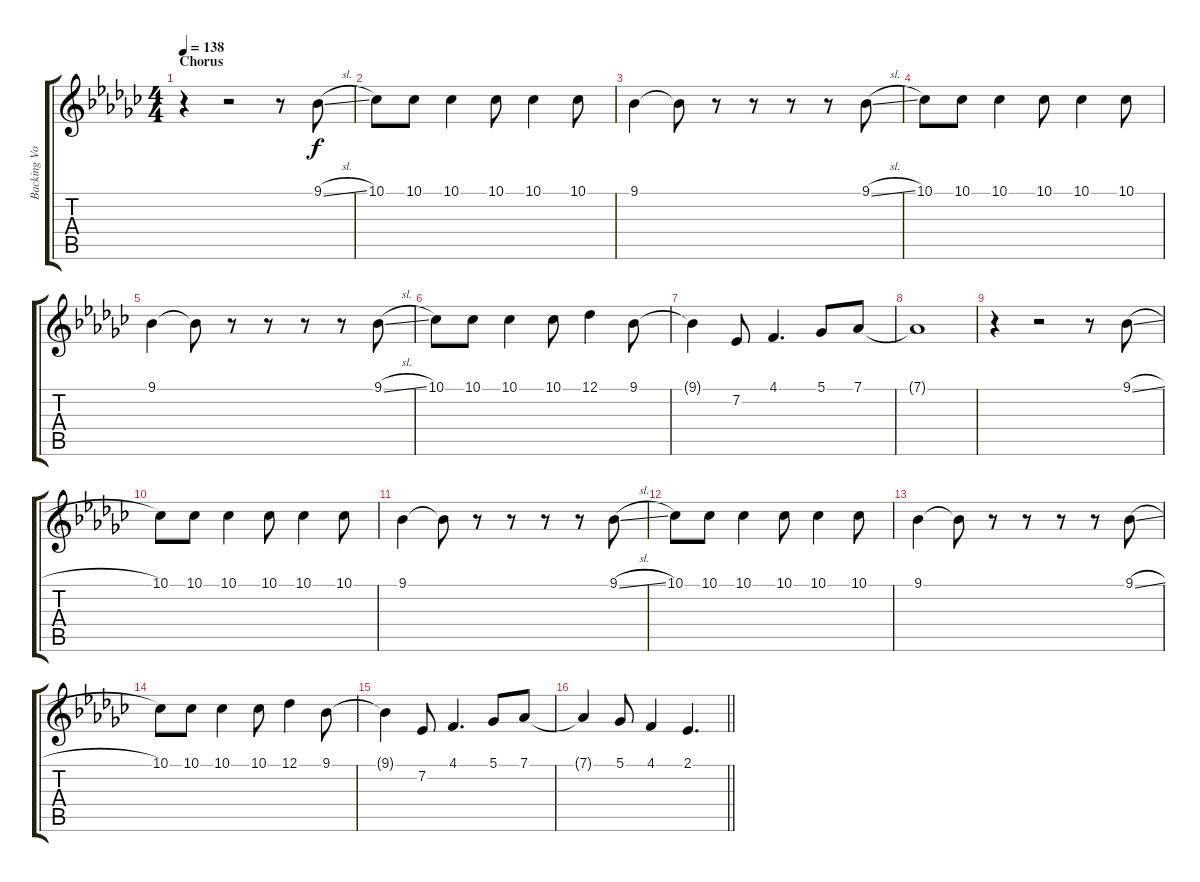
\track ("Backing Vocals" "Backing Vo") {instrument cello}
\staff {score tabs}
\tuning (Db4 Ab3 E3 B2 Gb2 C2) {hide}
\ts (4 4)
\section ("" "Chorus")
\tempo 138
\clef g2
\ks gb
r.4{dy f} r.2 r.8 9.1{sl}.8 |
10.1.8 10.1.8 10.1.4 10.1.8 10.1.4 10.1.8 |
9.1.4 9.1{t}.8 r.8 r.8 r.8 r.8 9.1{sl}.8 |
10.1.8 10.1.8 10.1.4 10.1.8 10.1.4 10.1.8 |
9.1.4 9.1{t}.8 r.8 r.8 r.8 r.8 9.1{sl}.8 |
10.1.8 10.1.8 10.1.4 10.1.8 12.1.4 9.1.8 |
9.1{t}.4 7.2.8 4.1.4{d} 5.1.8 7.1.8 |
7.1{t}.1 |
r.4 r.2 r.8 9.1{sl}.8 |
10.1.8 10.1.8 10.1.4 10.1.8 10.1.4 10.1.8 |
9.1.4 9.1{t}.8 r.8 r.8 r.8 r.8 9.1{sl}.8 |
10.1.8 10.1.8 10.1.4 10.1.8 10.1.4 10.1.8 |
9.1.4 9.1{t}.8 r.8 r.8 r.8 r.8 9.1{sl}.8 |
10.1.8 10.1.8 10.1.4 10.1.8 12.1.4 9.1.8 |
9.1{t}.4 7.2.8 4.1.4{d} 5.1.8 7.1.8 |
\barLineRight lightlight
7.1{t}.4 5.1.8 4.1.4 2.1.4{d}
